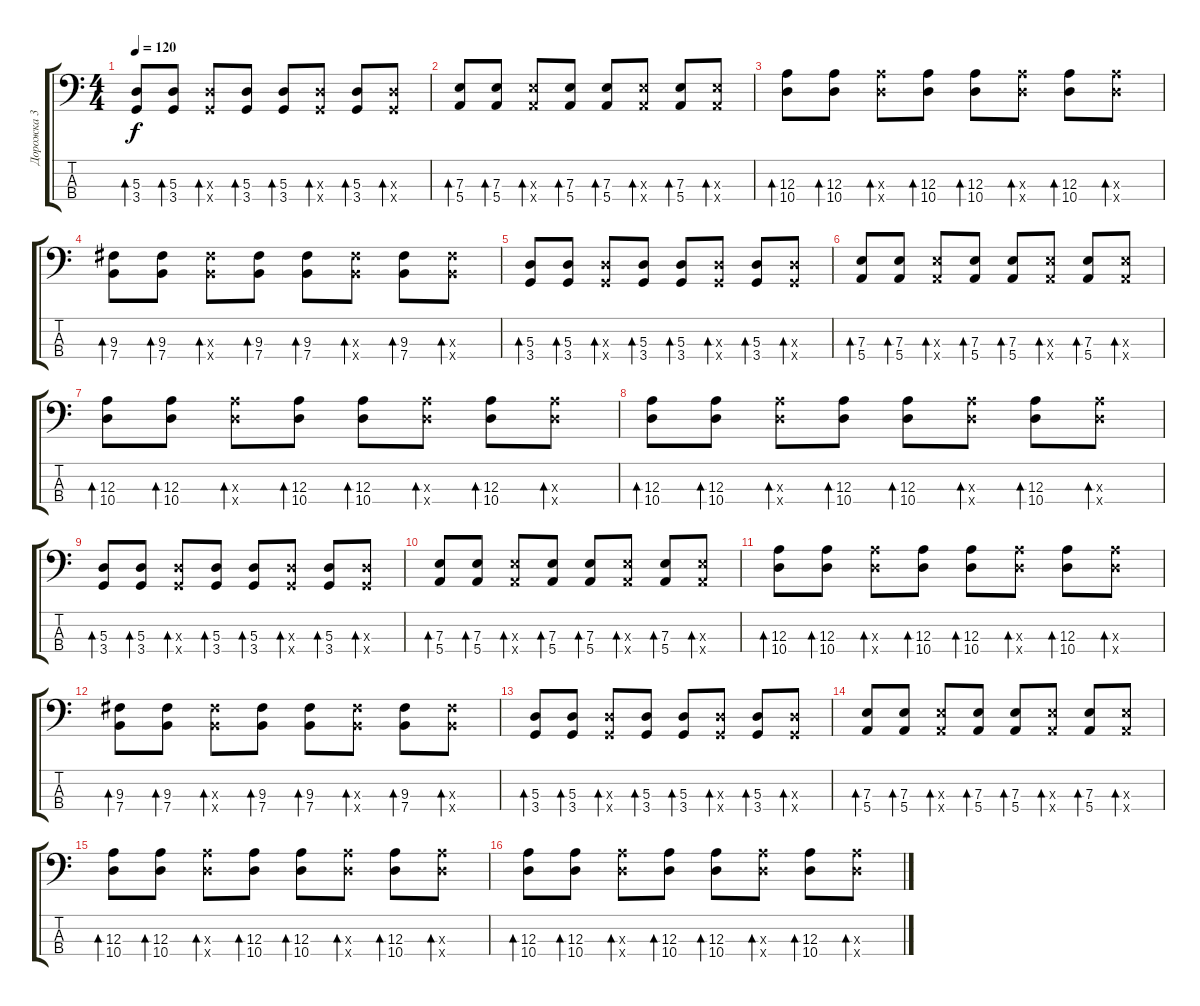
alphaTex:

\track ("Дорожка 3" "Дорожка 3") {instrument electricbassfinger}
\staff {score tabs}
\tuning (G2 D2 A1 E1) {hide}
\ts (4 4)
\tempo 120
\clef f4
\ks c
(5.3 3.4).8{bd 60 dy f} (5.3 3.4).8{bd 60} (5.3{x} 3.4{x}).8{bd 60} (5.3 3.4).8{bd 60} (5.3 3.4).8{bd 60} (5.3{x} 3.4{x}).8{bd 60} (5.3 3.4).8{bd 60} (5.3{x} 3.4{x}).8{bd 60} |
(7.3 5.4).8{bd 60} (7.3 5.4).8{bd 60} (7.3{x} 5.4{x}).8{bd 60} (7.3 5.4).8{bd 60} (7.3 5.4).8{bd 60} (7.3{x} 5.4{x}).8{bd 60} (7.3 5.4).8{bd 60} (7.3{x} 5.4{x}).8{bd 60} |
(12.3 10.4).8{bd 60} (12.3 10.4).8{bd 60} (12.3{x} 10.4{x}).8{bd 60} (12.3 10.4).8{bd 60} (12.3 10.4).8{bd 60} (12.3{x} 10.4{x}).8{bd 60} (12.3 10.4).8{bd 60} (12.3{x} 10.4{x}).8{bd 60} |
(9.3 7.4).8{bd 60} (9.3 7.4).8{bd 60} (9.3{x} 7.4{x}).8{bd 60} (9.3 7.4).8{bd 60} (9.3 7.4).8{bd 60} (9.3{x} 7.4{x}).8{bd 60} (9.3 7.4).8{bd 60} (9.3{x} 7.4{x}).8{bd 60} |
(5.3 3.4).8{bd 60} (5.3 3.4).8{bd 60} (5.3{x} 3.4{x}).8{bd 60} (5.3 3.4).8{bd 60} (5.3 3.4).8{bd 60} (5.3{x} 3.4{x}).8{bd 60} (5.3 3.4).8{bd 60} (5.3{x} 3.4{x}).8{bd 60} |
(7.3 5.4).8{bd 60} (7.3 5.4).8{bd 60} (7.3{x} 5.4{x}).8{bd 60} (7.3 5.4).8{bd 60} (7.3 5.4).8{bd 60} (7.3{x} 5.4{x}).8{bd 60} (7.3 5.4).8{bd 60} (7.3{x} 5.4{x}).8{bd 60} |
(12.3 10.4).8{bd 60} (12.3 10.4).8{bd 60} (12.3{x} 10.4{x}).8{bd 60} (12.3 10.4).8{bd 60} (12.3 10.4).8{bd 60} (12.3{x} 10.4{x}).8{bd 60} (12.3 10.4).8{bd 60} (12.3{x} 10.4{x}).8{bd 60} |
(12.3 10.4).8{bd 60} (12.3 10.4).8{bd 60} (12.3{x} 10.4{x}).8{bd 60} (12.3 10.4).8{bd 60} (12.3 10.4).8{bd 60} (12.3{x} 10.4{x}).8{bd 60} (12.3 10.4).8{bd 60} (12.3{x} 10.4{x}).8{bd 60} |
(5.3 3.4).8{bd 60} (5.3 3.4).8{bd 60} (5.3{x} 3.4{x}).8{bd 60} (5.3 3.4).8{bd 60} (5.3 3.4).8{bd 60} (5.3{x} 3.4{x}).8{bd 60} (5.3 3.4).8{bd 60} (5.3{x} 3.4{x}).8{bd 60} |
(7.3 5.4).8{bd 60} (7.3 5.4).8{bd 60} (7.3{x} 5.4{x}).8{bd 60} (7.3 5.4).8{bd 60} (7.3 5.4).8{bd 60} (7.3{x} 5.4{x}).8{bd 60} (7.3 5.4).8{bd 60} (7.3{x} 5.4{x}).8{bd 60} |
(12.3 10.4).8{bd 60} (12.3 10.4).8{bd 60} (12.3{x} 10.4{x}).8{bd 60} (12.3 10.4).8{bd 60} (12.3 10.4).8{bd 60} (12.3{x} 10.4{x}).8{bd 60} (12.3 10.4).8{bd 60} (12.3{x} 10.4{x}).8{bd 60} |
(9.3 7.4).8{bd 60} (9.3 7.4).8{bd 60} (9.3{x} 7.4{x}).8{bd 60} (9.3 7.4).8{bd 60} (9.3 7.4).8{bd 60} (9.3{x} 7.4{x}).8{bd 60} (9.3 7.4).8{bd 60} (9.3{x} 7.4{x}).8{bd 60} |
(5.3 3.4).8{bd 60} (5.3 3.4).8{bd 60} (5.3{x} 3.4{x}).8{bd 60} (5.3 3.4).8{bd 60} (5.3 3.4).8{bd 60} (5.3{x} 3.4{x}).8{bd 60} (5.3 3.4).8{bd 60} (5.3{x} 3.4{x}).8{bd 60} |
(7.3 5.4).8{bd 60} (7.3 5.4).8{bd 60} (7.3{x} 5.4{x}).8{bd 60} (7.3 5.4).8{bd 60} (7.3 5.4).8{bd 60} (7.3{x} 5.4{x}).8{bd 60} (7.3 5.4).8{bd 60} (7.3{x} 5.4{x}).8{bd 60} |
(12.3 10.4).8{bd 60} (12.3 10.4).8{bd 60} (12.3{x} 10.4{x}).8{bd 60} (12.3 10.4).8{bd 60} (12.3 10.4).8{bd 60} (12.3{x} 10.4{x}).8{bd 60} (12.3 10.4).8{bd 60} (12.3{x} 10.4{x}).8{bd 60} |
(12.3 10.4).8{bd 60} (12.3 10.4).8{bd 60} (12.3{x} 10.4{x}).8{bd 60} (12.3 10.4).8{bd 60} (12.3 10.4).8{bd 60} (12.3{x} 10.4{x}).8{bd 60} (12.3 10.4).8{bd 60} (12.3{x} 10.4{x}).8{bd 60}
